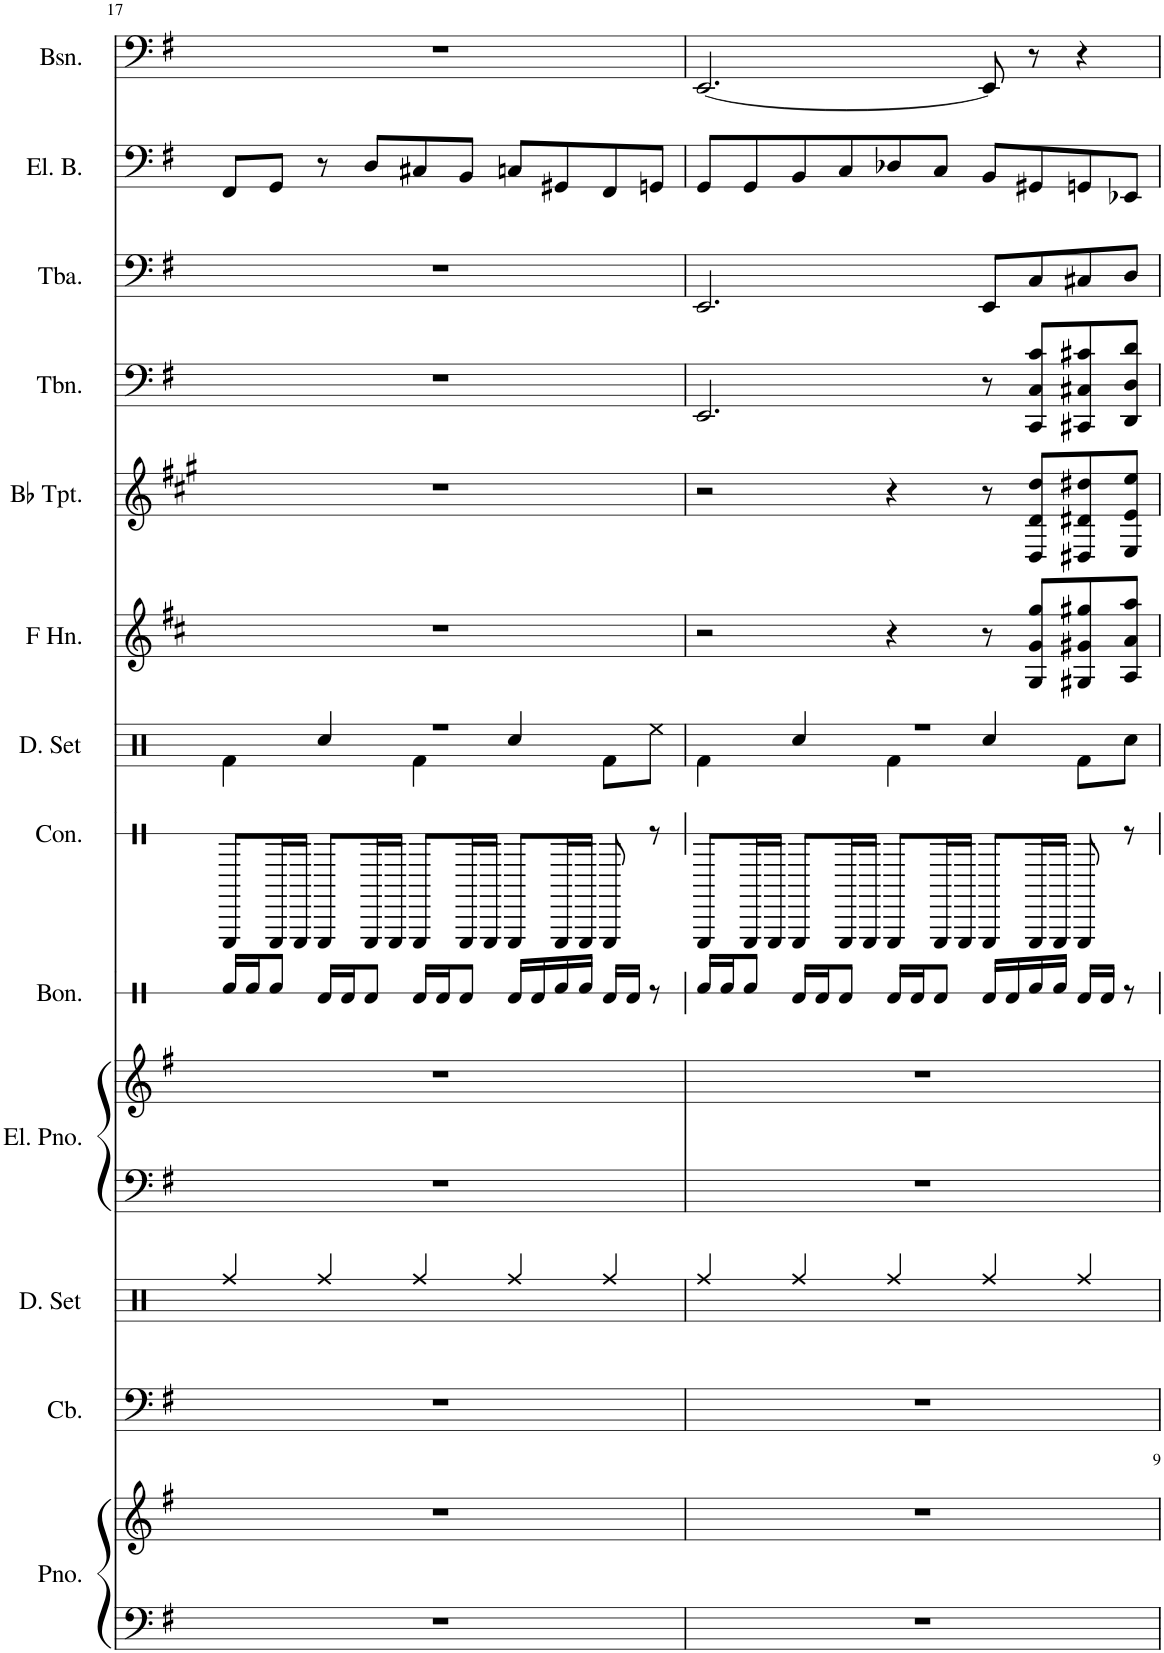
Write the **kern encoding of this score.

**kern	**kern	**kern	**kern	**kern	**kern	**kern	**kern	**kern	**kern	**kern	**kern	**kern	**kern	**kern
*part13	*part13	*part12	*part11	*part10	*part10	*part9	*part8	*part7	*part6	*part5	*part4	*part3	*part2	*part1
*staff15	*staff14	*staff13	*staff12	*staff11	*staff10	*staff9	*staff8	*staff7	*staff6	*staff5	*staff4	*staff3	*staff2	*staff1
*I"Piano	*	*I"Contrabass	*I"Drumset	*I"Electric Piano	*	*I"Bongos	*I"Congas	*I"Drumset	*I"Horn in F	*I"Bb Trumpet	*I"Trombone	*I"Tuba	*I"Electric Bass	*I"Bassoon
*I'Pno.	*	*I'Cb.	*I'D. Set	*I'El. Pno.	*	*I'Bon.	*I'Con.	*I'D. Set	*	*I'Bb Tpt.	*I'Tbn.	*I'Tba.	*I'El. B.	*I'Bsn.
!!LO:PB:g=z
*clefF4	*clefG2	*clefF4	*clefX	*clefF4	*clefG2	*clefX	*clefX	*clefX	*clefG2	*clefG2	*clefF4	*clefF4	*clefF4	*clefF4
*	*	*Trd7c12	*	*	*	*	*	*	*Trd4c7	*Trd1c2	*	*	*Trd7c12	*
*k[f#]	*k[f#]	*k[f#]	*k[]	*k[f#]	*k[f#]	*k[]	*k[]	*k[]	*k[f#c#]	*k[f#c#g#]	*k[f#]	*k[f#]	*k[f#]	*k[f#]
*M5/4	*M5/4	*M5/4	*M5/4	*M5/4	*M5/4	*M5/4	*M5/4	*M5/4	*M5/4	*M5/4	*M5/4	*M5/4	*M5/4	*M5/4
=17	=17	=17	=17	=17	=17	=17	=17	=17	=17	=17	=17	=17	=17	=17
*	*	*	*	*	*	*	*	*^	*	*	*	*	*	*
4%5r	4%5r	4%5r	4Rff/	4%5r	4%5r	16Rf/LL	8FF/L	4%5r	4Rf\	4%5r	4%5r	4%5r	4%5r	8FF#/L	4%5r
.	.	.	.	.	.	16Rf/J	.	.	.	.	.	.	.	.	.
.	.	.	.	.	.	8Rf/J	16FF/L	.	.	.	.	.	.	8GG/J	.
.	.	.	.	.	.	.	16FF/JJ	.	.	.	.	.	.	.	.
.	.	.	4Rff/	.	.	16Rd/LL	8FF/L	.	4Rcc/	.	.	.	.	8r	.
.	.	.	.	.	.	16Rd/J	.	.	.	.	.	.	.	.	.
.	.	.	.	.	.	8Rd/J	16FF/L	.	.	.	.	.	.	8D/L	.
.	.	.	.	.	.	.	16FF/JJ	.	.	.	.	.	.	.	.
.	.	.	4Rff/	.	.	16Rd/LL	8FF/L	.	4Rf\	.	.	.	.	8C#X/	.
.	.	.	.	.	.	16Rd/J	.	.	.	.	.	.	.	.	.
.	.	.	.	.	.	8Rd/J	16FF/L	.	.	.	.	.	.	8BB/J	.
.	.	.	.	.	.	.	16FF/JJ	.	.	.	.	.	.	.	.
.	.	.	4Rff/	.	.	16Rd/LL	8FF/L	.	4Rcc/	.	.	.	.	8Cn/L	.
.	.	.	.	.	.	16Rd/	.	.	.	.	.	.	.	.	.
.	.	.	.	.	.	16Rf/	16FF/L	.	.	.	.	.	.	8GG#X/	.
.	.	.	.	.	.	16Rf/JJ	16FF/JJ	.	.	.	.	.	.	.	.
.	.	.	4Rff/	.	.	16Rd/LL	8FF/	.	8Rf\L	.	.	.	.	8FF#/	.
.	.	.	.	.	.	16Rd/JJ	.	.	.	.	.	.	.	.	.
.	.	.	.	.	.	8r	8r	.	8Ree\J	.	.	.	.	8GGn/J	.
=18	=18	=18	=18	=18	=18	=18	=18	=18	=18	=18	=18	=18	=18	=18	=18
4%5r	4%5r	4%5r	4Rff/	4%5r	4%5r	16Rf/LL	8FF/L	4%5r	4Rf\	2r	2r	2.EE/	2.EE/	8GG/L	[2.EE/
.	.	.	.	.	.	16Rf/J	.	.	.	.	.	.	.	.	.
.	.	.	.	.	.	8Rf/J	16FF/L	.	.	.	.	.	.	8GG/	.
.	.	.	.	.	.	.	16FF/JJ	.	.	.	.	.	.	.	.
.	.	.	4Rff/	.	.	16Rd/LL	8FF/L	.	4Rcc/	.	.	.	.	8BB/	.
.	.	.	.	.	.	16Rd/J	.	.	.	.	.	.	.	.	.
.	.	.	.	.	.	8Rd/J	16FF/L	.	.	.	.	.	.	8C/	.
.	.	.	.	.	.	.	16FF/JJ	.	.	.	.	.	.	.	.
.	.	.	4Rff/	.	.	16Rd/LL	8FF/L	.	4Rf\	4r	4r	.	.	8D-X/	.
.	.	.	.	.	.	16Rd/J	.	.	.	.	.	.	.	.	.
.	.	.	.	.	.	8Rd/J	16FF/L	.	.	.	.	.	.	8C/J	.
.	.	.	.	.	.	.	16FF/JJ	.	.	.	.	.	.	.	.
.	.	.	4Rff/	.	.	16Rd/LL	8FF/L	.	4Rcc/	8r	8r	8r	8EE/L	8BB/L	8EE/]
.	.	.	.	.	.	16Rd/	.	.	.	.	.	.	.	.	.
.	.	.	.	.	.	16Rf/	16FF/L	.	.	8G/ 8g/ 8gg/L	8D/ 8d/ 8dd/L	8CC/ 8C/ 8c/L	8C/	8GG#X/	8r
.	.	.	.	.	.	16Rf/JJ	16FF/JJ	.	.	.	.	.	.	.	.
.	.	.	4Rff/	.	.	16Rd/LL	8FF/	.	8Rf\L	8G#X/ 8g#X/ 8gg#X/	8D#X/ 8d#X/ 8dd#X/	8CC#X/ 8C#X/ 8c#X/	8C#X/	8GGn/	4r
.	.	.	.	.	.	16Rd/JJ	.	.	.	.	.	.	.	.	.
.	.	.	.	.	.	8r	8r	.	8Rcc\J	8A/ 8a/ 8aa/J	8E/ 8e/ 8ee/J	8DD/ 8D/ 8d/J	8D/J	8EE-X/J	.
*	*	*	*	*	*	*	*	*v	*v	*	*	*	*	*	*
=	=	=	=	=	=	=	=	=	=	=	=	=	=	=
*-	*-	*-	*-	*-	*-	*-	*-	*-	*-	*-	*-	*-	*-	*-
